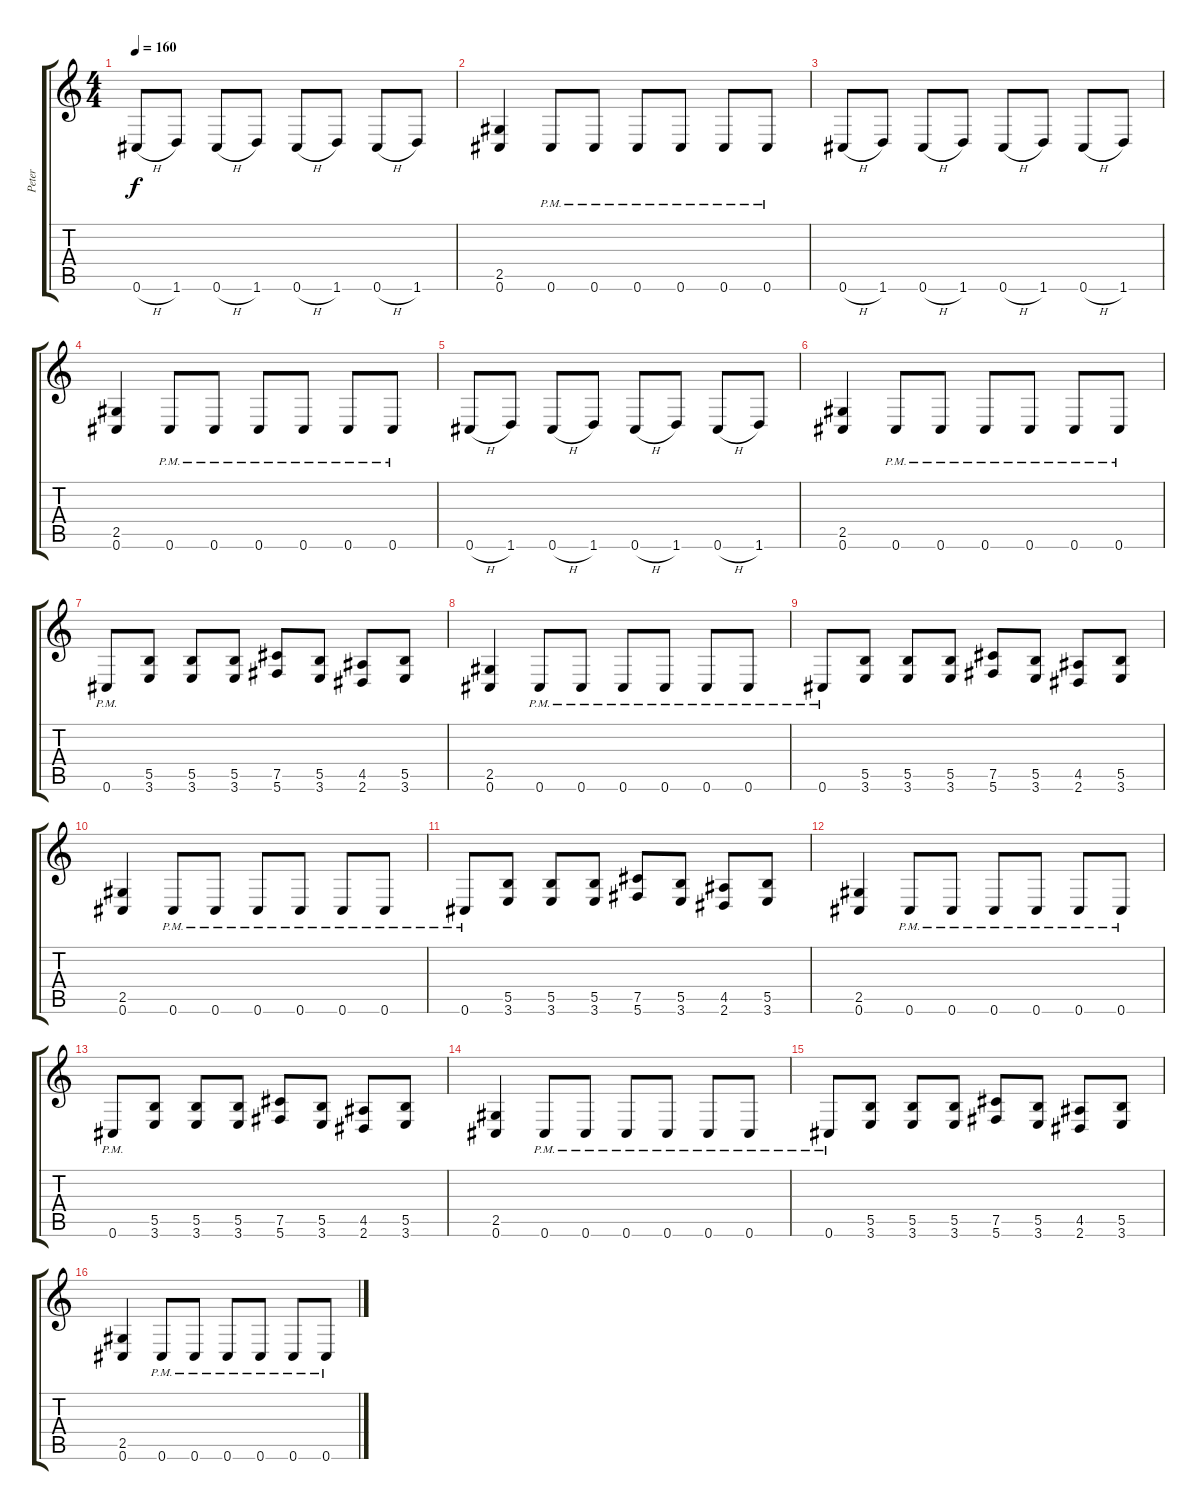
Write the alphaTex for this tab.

\track ("Peter" "Peter") {instrument distortionguitar}
\staff {score tabs}
\tuning (Db4 Ab3 E3 B2 Gb2 Db2) {hide}
\ts (4 4)
\tempo 160
\clef g2
\ks c
0.6{h}.8{dy f} 1.6.8 0.6{h}.8 1.6.8 0.6{h}.8 1.6.8 0.6{h}.8 1.6.8 |
(2.5 0.6).4 0.6{pm}.8 0.6{pm}.8 0.6{pm}.8 0.6{pm}.8 0.6{pm}.8 0.6{pm}.8 |
0.6{h}.8 1.6.8 0.6{h}.8 1.6.8 0.6{h}.8 1.6.8 0.6{h}.8 1.6.8 |
(2.5 0.6).4 0.6{pm}.8 0.6{pm}.8 0.6{pm}.8 0.6{pm}.8 0.6{pm}.8 0.6{pm}.8 |
0.6{h}.8 1.6.8 0.6{h}.8 1.6.8 0.6{h}.8 1.6.8 0.6{h}.8 1.6.8 |
(2.5 0.6).4 0.6{pm}.8 0.6{pm}.8 0.6{pm}.8 0.6{pm}.8 0.6{pm}.8 0.6{pm}.8 |
0.6{pm}.8 (5.5 3.6).8 (5.5 3.6).8 (5.5 3.6).8 (7.5 5.6).8 (5.5 3.6).8 (4.5 2.6).8 (5.5 3.6).8 |
(2.5 0.6).4 0.6{pm}.8 0.6{pm}.8 0.6{pm}.8 0.6{pm}.8 0.6{pm}.8 0.6{pm}.8 |
0.6{pm}.8 (5.5 3.6).8 (5.5 3.6).8 (5.5 3.6).8 (7.5 5.6).8 (5.5 3.6).8 (4.5 2.6).8 (5.5 3.6).8 |
(2.5 0.6).4 0.6{pm}.8 0.6{pm}.8 0.6{pm}.8 0.6{pm}.8 0.6{pm}.8 0.6{pm}.8 |
0.6{pm}.8 (5.5 3.6).8 (5.5 3.6).8 (5.5 3.6).8 (7.5 5.6).8 (5.5 3.6).8 (4.5 2.6).8 (5.5 3.6).8 |
(2.5 0.6).4 0.6{pm}.8 0.6{pm}.8 0.6{pm}.8 0.6{pm}.8 0.6{pm}.8 0.6{pm}.8 |
0.6{pm}.8 (5.5 3.6).8 (5.5 3.6).8 (5.5 3.6).8 (7.5 5.6).8 (5.5 3.6).8 (4.5 2.6).8 (5.5 3.6).8 |
(2.5 0.6).4 0.6{pm}.8 0.6{pm}.8 0.6{pm}.8 0.6{pm}.8 0.6{pm}.8 0.6{pm}.8 |
0.6{pm}.8 (5.5 3.6).8 (5.5 3.6).8 (5.5 3.6).8 (7.5 5.6).8 (5.5 3.6).8 (4.5 2.6).8 (5.5 3.6).8 |
(2.5 0.6).4 0.6{pm}.8 0.6{pm}.8 0.6{pm}.8 0.6{pm}.8 0.6{pm}.8 0.6{pm}.8
